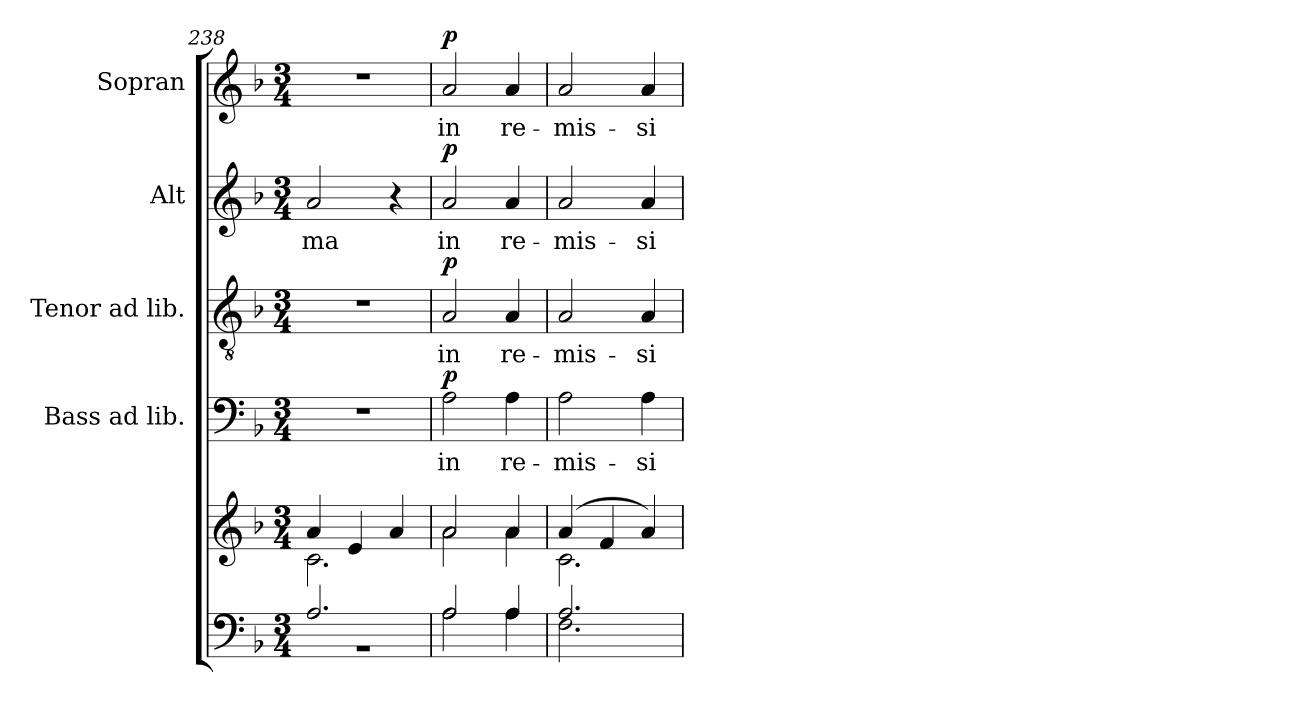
**kern	**kern	**kern	**text	**dynam	**kern	**text	**dynam	**kern	**text	**dynam	**kern	**text	**dynam
*part5	*part5	*part4	*part4	*part4	*part3	*part3	*part3	*part2	*part2	*part2	*part1	*part1	*part1
*staff6	*staff5	*staff4	*staff4	*staff4	*staff3	*staff3	*staff3	*staff2	*staff2	*staff2	*staff1	*staff1	*staff1
*	*	*I"Bass ad lib.	*	*	*I"Tenor ad lib.	*	*	*I"Alt	*	*	*I"Sopran	*	*
*	*	*I'B.	*	*	*I'T.	*	*	*I'A.	*	*	*I'S.	*	*
*clefF4	*clefG2	*clefF4	*	*	*clefGv2	*	*	*clefG2	*	*	*clefG2	*	*
*k[b-]	*k[b-]	*k[b-]	*	*	*k[b-]	*	*	*k[b-]	*	*	*k[b-]	*	*
*F:	*F:	*F:	*	*	*F:	*	*	*F:	*	*	*F:	*	*
*M3/4	*M3/4	*M3/4	*	*	*M3/4	*	*	*M3/4	*	*	*M3/4	*	*
=238	=238	=238	=238	=238	=238	=238	=238	=238	=238	=238	=238	=238	=238
*^	*	*	*	*	*	*	*	*	*	*	*	*	*
!	!LO:N:vis=1	!	!	!	!	!	!	!	!	!LO:LY:b	!	!	!	!
*	*	*^	*	*	*	*	*	*	*	*	*	*	*	*
2.A/	2.rBB	4a/	2.c\	2.r	.	.	2.r	.	.	2a/	-ma	.	2.r	.	.
.	.	4e/	.	.	.	.	.	.	.	.	.	.	.	.	.
.	.	4a/	.	.	.	.	.	.	.	4r	.	.	.	.	.
=239	=239	=239	=239	=239	=239	=239	=239	=239	=239	=239	=239	=239	=239	=239	=239
!	!	!	!	!	!LO:LY:b	!LO:DY:a	!	!LO:LY:b	!LO:DY:a	!	!LO:LY:b	!LO:DY:a	!	!LO:LY:b	!LO:DY:a
2A/	2A\	2a/	2a\	2A\	in	p	2A/	in	p	2a/	in	p	2a/	in	p
!	!	!	!	!	!LO:LY:b	!	!	!LO:LY:b	!	!	!LO:LY:b	!	!	!LO:LY:b	!
4A/	4A\	4a/	4a\	4A\	re-	.	4A/	re-	.	4a/	re-	.	4a/	re-	.
=240	=240	=240	=240	=240	=240	=240	=240	=240	=240	=240	=240	=240	=240	=240	=240
!	!	!	!	!	!LO:LY:b	!	!	!LO:LY:b	!	!	!LO:LY:b	!	!	!LO:LY:b	!
2.A/	2.F\	(4a/	2.c\	2A\	-mis-	.	2A/	-mis-	.	2a/	-mis-	.	2a/	-mis-	.
.	.	4f/	.	.	.	.	.	.	.	.	.	.	.	.	.
!	!	!	!	!	!LO:LY:b	!	!	!LO:LY:b	!	!	!LO:LY:b	!	!	!LO:LY:b	!
.	.	4a/)	.	4A\	-si-	.	4A/	-si-	.	4a/	-si-	.	4a/	-si-	.
*v	*v	*	*	*	*	*	*	*	*	*	*	*	*	*	*
*	*v	*v	*	*	*	*	*	*	*	*	*	*	*	*
=	=	=	=	=	=	=	=	=	=	=	=	=	=
*-	*-	*-	*-	*-	*-	*-	*-	*-	*-	*-	*-	*-	*-
